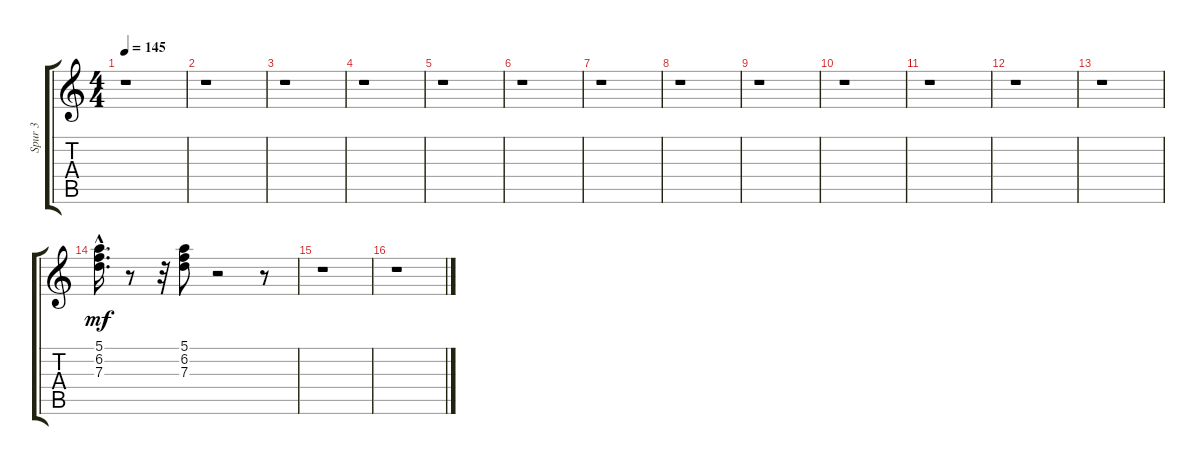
\track ("Spur 3" "Spur 3") {instrument overdrivenguitar}
\staff {score tabs}
\tuning (E4 B3 G3 D3 A2 E2) {hide}
\ts (4 4)
\tempo 145
\clef g2
\ks c
r.1{dy mf} |
r.1 |
r.1 |
r.1 |
r.1 |
r.1 |
r.1 |
r.1 |
r.1 |
r.1 |
r.1 |
r.1 |
r.1 |
(5.1{hac} 6.2{hac} 7.3{hac}).16{d} r.8 r.32 (5.1 6.2 7.3).8 r.2 r.8 |
r.1 |
r.1
